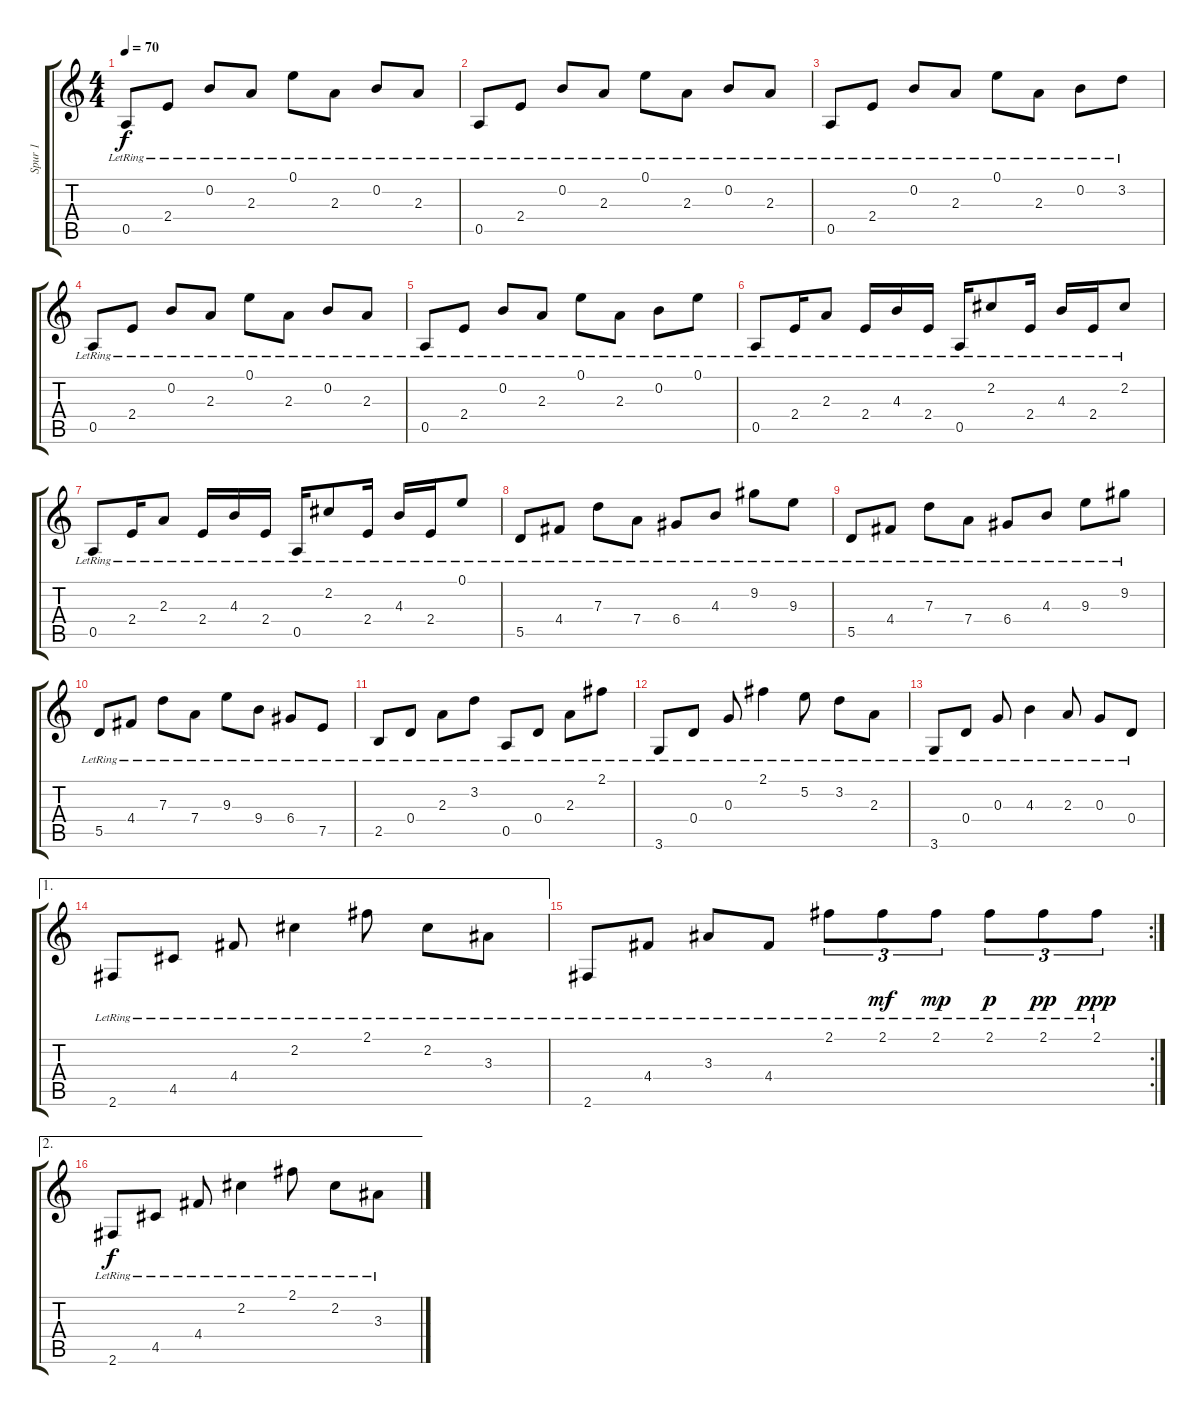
\track ("Spur 1" "Spur 1") {instrument acousticguitarsteel}
\staff {score tabs}
\tuning (E4 B3 G3 D3 A2 E2) {hide}
\ts (4 4)
\tempo 70
\clef g2
\ks c
0.5{lr}.8{dy f} 2.4{lr}.8 0.2{lr}.8 2.3{lr}.8 0.1{lr}.8 2.3{lr}.8 0.2{lr}.8 2.3{lr}.8 |
0.5{lr}.8 2.4{lr}.8 0.2{lr}.8 2.3{lr}.8 0.1{lr}.8 2.3{lr}.8 0.2{lr}.8 2.3{lr}.8 |
0.5{lr}.8 2.4{lr}.8 0.2{lr}.8 2.3{lr}.8 0.1{lr}.8 2.3{lr}.8 0.2{lr}.8 3.2{lr}.8 |
0.5{lr}.8 2.4{lr}.8 0.2{lr}.8 2.3{lr}.8 0.1{lr}.8 2.3{lr}.8 0.2{lr}.8 2.3{lr}.8 |
0.5{lr}.8 2.4{lr}.8 0.2{lr}.8 2.3{lr}.8 0.1{lr}.8 2.3{lr}.8 0.2{lr}.8 0.1{lr}.8 |
0.5{lr}.8 2.4{lr}.16 2.3{lr}.8 2.4{lr}.16 4.3{lr}.16 2.4{lr}.16 0.5{lr}.16 2.2{lr}.8 2.4{lr}.16 4.3{lr}.16 2.4{lr}.16 2.2{lr}.8 |
0.5{lr}.8 2.4{lr}.16 2.3{lr}.8 2.4{lr}.16 4.3{lr}.16 2.4{lr}.16 0.5{lr}.16 2.2{lr}.8 2.4{lr}.16 4.3{lr}.16 2.4{lr}.16 0.1{lr}.8 |
5.5{lr}.8 4.4{lr}.8 7.3{lr}.8 7.4{lr}.8 6.4{lr}.8 4.3{lr}.8 9.2{lr}.8 9.3{lr}.8 |
5.5{lr}.8 4.4{lr}.8 7.3{lr}.8 7.4{lr}.8 6.4{lr}.8 4.3{lr}.8 9.3{lr}.8 9.2{lr}.8 |
5.5{lr}.8 4.4{lr}.8 7.3{lr}.8 7.4{lr}.8 9.3{lr}.8 9.4{lr}.8 6.4{lr}.8 7.5{lr}.8 |
2.5{lr}.8 0.4{lr}.8 2.3{lr}.8 3.2{lr}.8 0.5{lr}.8 0.4{lr}.8 2.3{lr}.8 2.1{lr}.8 |
3.6{lr}.8 0.4{lr}.8 0.3{lr}.8 2.1{lr}.4 5.2{lr}.8 3.2{lr}.8 2.3{lr}.8 |
3.6{lr}.8 0.4{lr}.8 0.3{lr}.8 4.3{lr}.4 2.3{lr}.8 0.3{lr}.8 0.4{lr}.8 |
\ae 1
2.6{lr}.8 4.5{lr}.8 4.4{lr}.8 2.2{lr}.4 2.1{lr}.8 2.2{lr}.8 3.3{lr}.8 |
\rc 1
2.6{lr}.8 4.4{lr}.8 3.3{lr}.8 4.4{lr}.8 2.1{lr}.8{tu (3 2)} 2.1{lr}.8{tu (3 2) dy mf} 2.1{lr}.8{tu (3 2) dy mp} 2.1{lr}.8{tu (3 2) dy p} 2.1{lr}.8{tu (3 2) dy pp} 2.1{lr}.8{tu (3 2) dy ppp} |
\ae 2
2.6{lr}.8{dy f} 4.5{lr}.8 4.4{lr}.8 2.2{lr}.4 2.1{lr}.8 2.2{lr}.8 3.3{lr}.8
